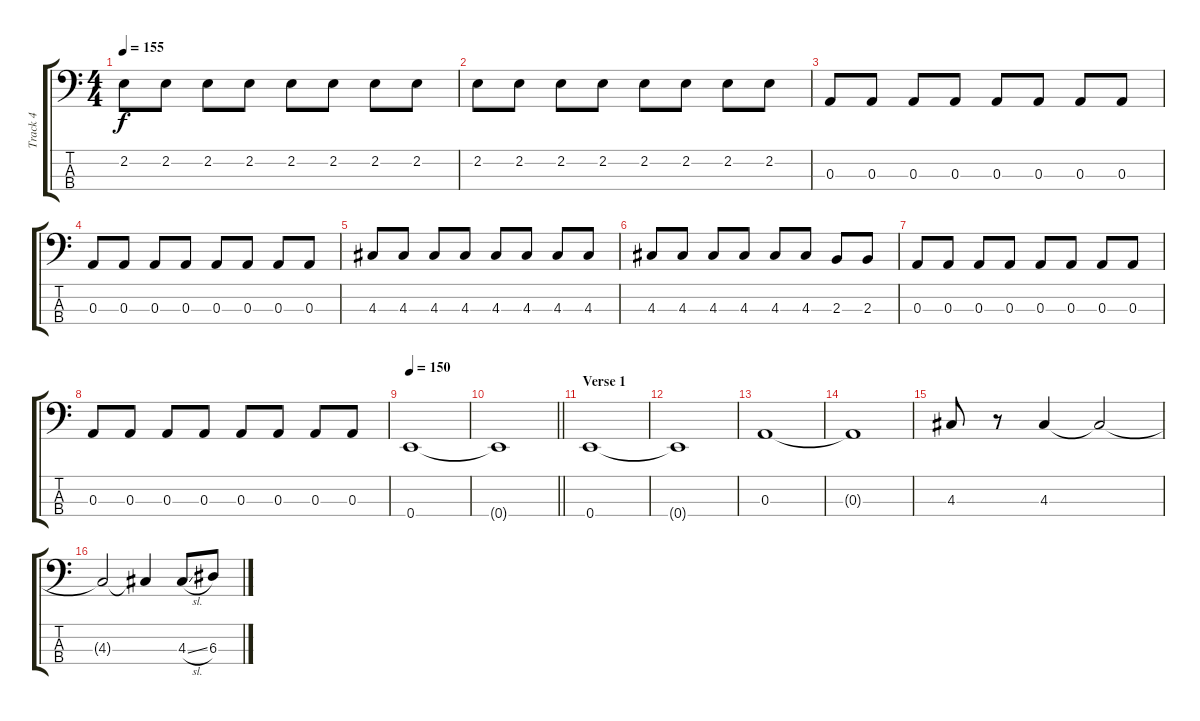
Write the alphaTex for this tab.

\track ("Track 4" "Track 4") {instrument electricbasspick}
\staff {score tabs}
\tuning (G2 D2 A1 E1) {hide}
\ts (4 4)
\tempo 155
\clef f4
\ks c
2.2.8{dy f} 2.2.8 2.2.8 2.2.8 2.2.8 2.2.8 2.2.8 2.2.8 |
2.2.8 2.2.8 2.2.8 2.2.8 2.2.8 2.2.8 2.2.8 2.2.8 |
0.3.8 0.3.8 0.3.8 0.3.8 0.3.8 0.3.8 0.3.8 0.3.8 |
0.3.8 0.3.8 0.3.8 0.3.8 0.3.8 0.3.8 0.3.8 0.3.8 |
4.3.8 4.3.8 4.3.8 4.3.8 4.3.8 4.3.8 4.3.8 4.3.8 |
4.3.8 4.3.8 4.3.8 4.3.8 4.3.8 4.3.8 2.3.8 2.3.8 |
0.3.8 0.3.8 0.3.8 0.3.8 0.3.8 0.3.8 0.3.8 0.3.8 |
0.3.8 0.3.8 0.3.8 0.3.8 0.3.8 0.3.8 0.3.8 0.3.8 |
\tempo 150
0.4.1 |
\barLineRight lightlight
0.4{t}.1 |
\section ("" "Verse 1")
0.4.1 |
0.4{t}.1 |
0.3.1 |
0.3{t}.1 |
4.3.8 r.8 4.3.4 4.3{t}.2 |
4.3{t}.2 4.3{t}.4 4.3{sl}.8 6.3.8
